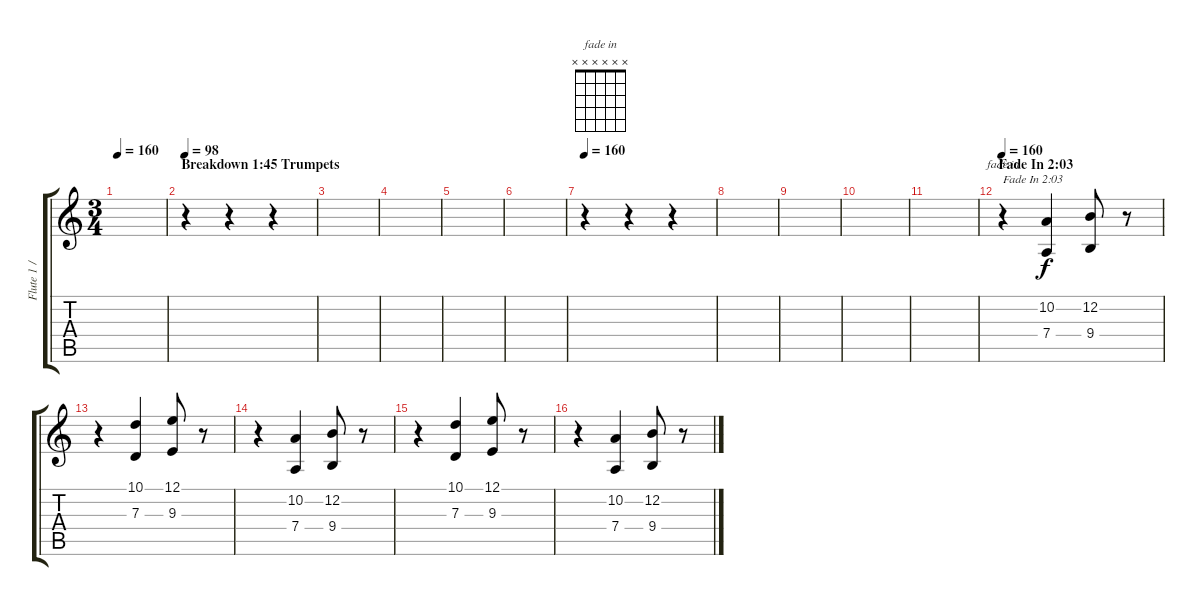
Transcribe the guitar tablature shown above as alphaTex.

\track ("Flute 1 / Tempo" "Flute 1 / ") {instrument flute}
\staff {score tabs}
\tuning (E4 B3 G3 D3 A2 E2) {hide}
\chord ("fade in" x x x x x x)
\ts (3 4)
\tempo 160
\clef g2
\ks c
|
\section ("" "Breakdown 1:45 Trumpets")
\tempo 98
r.4 r.4 r.4 |
|
|
|
|
\tempo 160
r.4 r.4 r.4 |
|
|
|
|
\section ("" "Fade In 2:03")
\tempo 160
r.4{ch "fade in" txt "Fade In 2:03" volume 7} (10.2 7.4).4 (12.2 9.4).8 r.8 |
r.4 (10.1 7.3).4 (12.1 9.3).8 r.8 |
r.4 (10.2 7.4).4 (12.2 9.4).8 r.8 |
r.4 (10.1 7.3).4 (12.1 9.3).8 r.8 |
r.4 (10.2 7.4).4 (12.2 9.4).8 r.8
